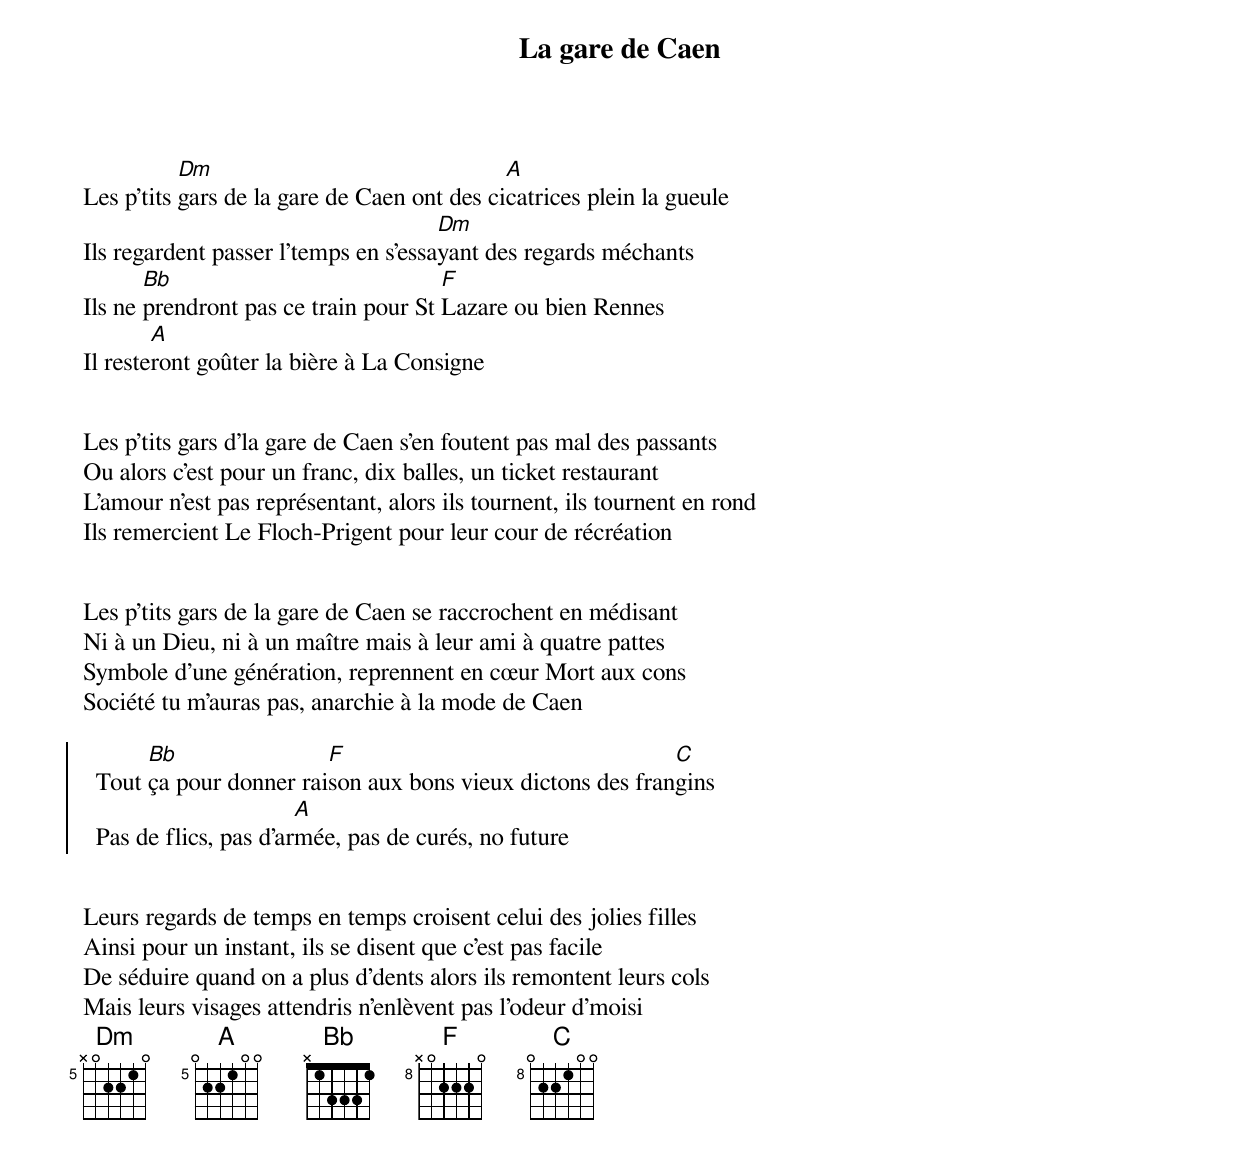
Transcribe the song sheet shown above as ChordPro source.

{title: La gare de Caen}
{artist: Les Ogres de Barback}
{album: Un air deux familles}
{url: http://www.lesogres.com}
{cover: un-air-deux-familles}
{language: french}
{columns: 1}
{define: Dm base-fret 5 frets X 0 2 2 1 0}
{define: A base-fret 5 frets 0 2 2 1 0 0}
{define: B& base-fret 6 frets 0 2 2 1 0 0}
{define: F base-fret 8 frets X 0 2 2 2 0}
{define: C base-fret 8 frets 0 2 2 1 0 0}


Les p'tits [Dm]gars de la gare de Caen ont des ci[A]catrices plein la gueule
Ils regardent passer l'temps en s'essa[Dm]yant des regards méchants
Ils ne [Bb]prendront pas ce train pour St [F]Lazare ou bien Rennes
Il reste[A]ront goûter la bière à La Consigne


Les p'tits gars d'la gare de Caen s'en foutent pas mal des passants
Ou alors c'est pour un franc, dix balles, un ticket restaurant
L'amour n'est pas représentant, alors ils tournent, ils tournent en rond
Ils remercient Le Floch-Prigent pour leur cour de récréation


Les p'tits gars de la gare de Caen se raccrochent en médisant
Ni à un Dieu, ni à un maître mais à leur ami à quatre pattes
Symbole d'une génération, reprennent en cœur Mort aux cons
Société tu m'auras pas, anarchie à la mode de Caen

{start_of_chorus}
  Tout [Bb]ça pour donner rai[F]son aux bons vieux dictons des fran[C]gins
  Pas de flics, pas d'ar[A]mée, pas de curés, no future
{end_of_chorus}


Leurs regards de temps en temps croisent celui des jolies filles
Ainsi pour un instant, ils se disent que c'est pas facile
De séduire quand on a plus d'dents alors ils remontent leurs cols
Mais leurs visages attendris n'enlèvent pas l'odeur d'moisi
